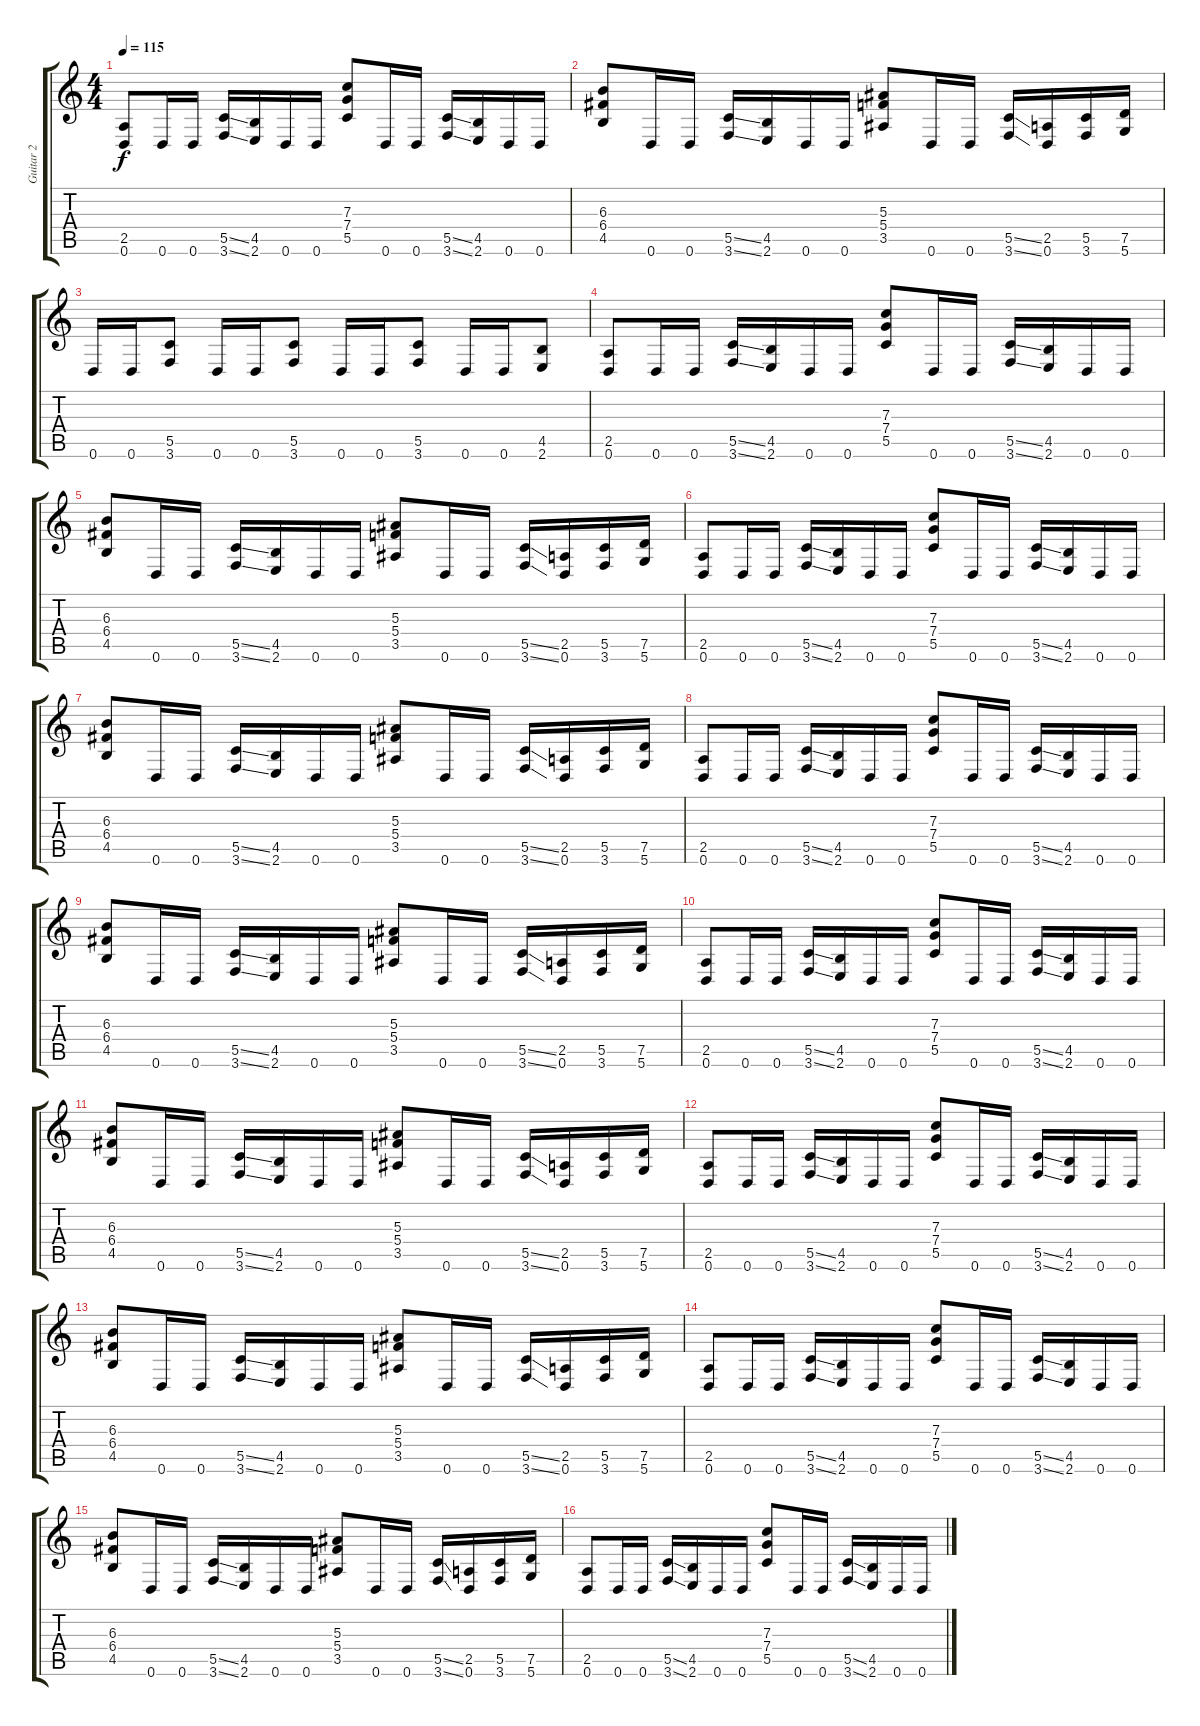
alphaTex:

\track ("Guitar 2" "Guitar 2") {instrument overdrivenguitar}
\staff {score tabs}
\tuning (D4 A3 F3 C3 G2 D2) {hide}
\ts (4 4)
\tempo 115
\clef g2
\ks c
(2.5 0.6).8{dy f} 0.6.16 0.6.16 (5.5{ss} 3.6{ss}).16 (4.5 2.6).16 0.6.16 0.6.16 (7.3 7.4 5.5).8 0.6.16 0.6.16 (5.5{ss} 3.6{ss}).16 (4.5 2.6).16 0.6.16 0.6.16 |
(6.3 6.4 4.5).8 0.6.16 0.6.16 (5.5{ss} 3.6{ss}).16 (4.5 2.6).16 0.6.16 0.6.16 (5.3 5.4 3.5).8 0.6.16 0.6.16 (5.5{ss} 3.6{ss}).16 (2.5 0.6).16 (5.5 3.6).16 (7.5 5.6).16 |
0.6.16 0.6.16 (5.5 3.6).8 0.6.16 0.6.16 (5.5 3.6).8 0.6.16 0.6.16 (5.5 3.6).8 0.6.16 0.6.16 (4.5 2.6).8 |
(2.5 0.6).8 0.6.16 0.6.16 (5.5{ss} 3.6{ss}).16 (4.5 2.6).16 0.6.16 0.6.16 (7.3 7.4 5.5).8 0.6.16 0.6.16 (5.5{ss} 3.6{ss}).16 (4.5 2.6).16 0.6.16 0.6.16 |
(6.3 6.4 4.5).8 0.6.16 0.6.16 (5.5{ss} 3.6{ss}).16 (4.5 2.6).16 0.6.16 0.6.16 (5.3 5.4 3.5).8 0.6.16 0.6.16 (5.5{ss} 3.6{ss}).16 (2.5 0.6).16 (5.5 3.6).16 (7.5 5.6).16 |
(2.5 0.6).8 0.6.16 0.6.16 (5.5{ss} 3.6{ss}).16 (4.5 2.6).16 0.6.16 0.6.16 (7.3 7.4 5.5).8 0.6.16 0.6.16 (5.5{ss} 3.6{ss}).16 (4.5 2.6).16 0.6.16 0.6.16 |
(6.3 6.4 4.5).8 0.6.16 0.6.16 (5.5{ss} 3.6{ss}).16 (4.5 2.6).16 0.6.16 0.6.16 (5.3 5.4 3.5).8 0.6.16 0.6.16 (5.5{ss} 3.6{ss}).16 (2.5 0.6).16 (5.5 3.6).16 (7.5 5.6).16 |
(2.5 0.6).8 0.6.16 0.6.16 (5.5{ss} 3.6{ss}).16 (4.5 2.6).16 0.6.16 0.6.16 (7.3 7.4 5.5).8 0.6.16 0.6.16 (5.5{ss} 3.6{ss}).16 (4.5 2.6).16 0.6.16 0.6.16 |
(6.3 6.4 4.5).8 0.6.16 0.6.16 (5.5{ss} 3.6{ss}).16 (4.5 2.6).16 0.6.16 0.6.16 (5.3 5.4 3.5).8 0.6.16 0.6.16 (5.5{ss} 3.6{ss}).16 (2.5 0.6).16 (5.5 3.6).16 (7.5 5.6).16 |
(2.5 0.6).8 0.6.16 0.6.16 (5.5{ss} 3.6{ss}).16 (4.5 2.6).16 0.6.16 0.6.16 (7.3 7.4 5.5).8 0.6.16 0.6.16 (5.5{ss} 3.6{ss}).16 (4.5 2.6).16 0.6.16 0.6.16 |
(6.3 6.4 4.5).8 0.6.16 0.6.16 (5.5{ss} 3.6{ss}).16 (4.5 2.6).16 0.6.16 0.6.16 (5.3 5.4 3.5).8 0.6.16 0.6.16 (5.5{ss} 3.6{ss}).16 (2.5 0.6).16 (5.5 3.6).16 (7.5 5.6).16 |
(2.5 0.6).8 0.6.16 0.6.16 (5.5{ss} 3.6{ss}).16 (4.5 2.6).16 0.6.16 0.6.16 (7.3 7.4 5.5).8 0.6.16 0.6.16 (5.5{ss} 3.6{ss}).16 (4.5 2.6).16 0.6.16 0.6.16 |
(6.3 6.4 4.5).8 0.6.16 0.6.16 (5.5{ss} 3.6{ss}).16 (4.5 2.6).16 0.6.16 0.6.16 (5.3 5.4 3.5).8 0.6.16 0.6.16 (5.5{ss} 3.6{ss}).16 (2.5 0.6).16 (5.5 3.6).16 (7.5 5.6).16 |
(2.5 0.6).8 0.6.16 0.6.16 (5.5{ss} 3.6{ss}).16 (4.5 2.6).16 0.6.16 0.6.16 (7.3 7.4 5.5).8 0.6.16 0.6.16 (5.5{ss} 3.6{ss}).16 (4.5 2.6).16 0.6.16 0.6.16 |
(6.3 6.4 4.5).8 0.6.16 0.6.16 (5.5{ss} 3.6{ss}).16 (4.5 2.6).16 0.6.16 0.6.16 (5.3 5.4 3.5).8 0.6.16 0.6.16 (5.5{ss} 3.6{ss}).16 (2.5 0.6).16 (5.5 3.6).16 (7.5 5.6).16 |
(2.5 0.6).8 0.6.16 0.6.16 (5.5{ss} 3.6{ss}).16 (4.5 2.6).16 0.6.16 0.6.16 (7.3 7.4 5.5).8 0.6.16 0.6.16 (5.5{ss} 3.6{ss}).16 (4.5 2.6).16 0.6.16 0.6.16
